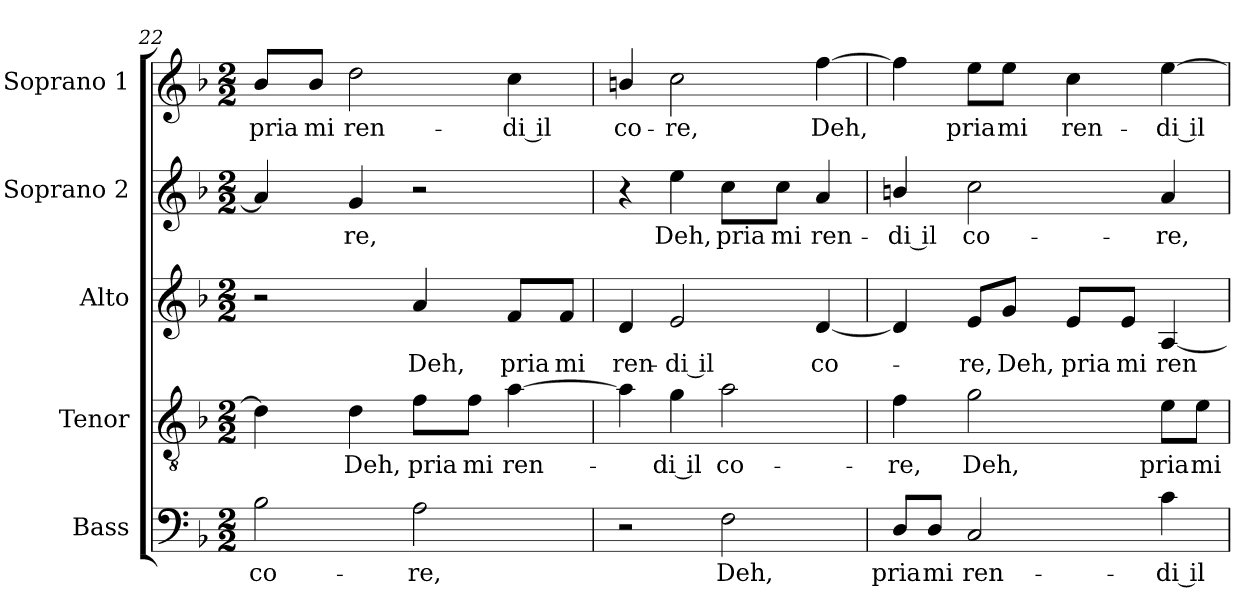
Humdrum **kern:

**kern	**text	**kern	**text	**kern	**text	**kern	**text	**kern	**text
*part5	*part5	*part4	*part4	*part3	*part3	*part2	*part2	*part1	*part1
*staff5	*staff5	*staff4	*staff4	*staff3	*staff3	*staff2	*staff2	*staff1	*staff1
*I"Bass	*	*I"Tenor	*	*I"Alto	*	*I"Soprano 2	*	*I"Soprano 1	*
*I'B	*	*I'T	*	*I'A	*	*I'S2	*	*I'S1	*
!!LO:PB:g=z
*clefF4	*	*clefGv2	*	*clefG2	*	*clefG2	*	*clefG2	*
*	*	*ITrd7c12	*	*	*	*	*	*	*
*k[b-]	*	*k[b-]	*	*k[b-]	*	*k[b-]	*	*k[b-]	*
*F:	*	*F:	*	*F:	*	*F:	*	*F:	*
*M2/2	*	*M2/2	*	*M2/2	*	*M2/2	*	*M2/2	*
=22	=22	=22	=22	=22	=22	=22	=22	=22	=22
!	!LO:LY:b:color=#000000	!	!	!	!	!	!	!	!
!	!	!	!	!	!	!	!	!	!LO:LY:b:color=#000000
2B-i\	co-	4Di\]	.	2r	.	4ai/]	.	8b-i/L	pria
!	!	!	!	!	!	!	!	!	!LO:LY:b:color=#000000
.	.	.	.	.	.	.	.	8b-i/J	mi
!	!	!	!LO:LY:b:color=#000000	!	!	!	!	!	!
!	!	!	!	!	!	!	!LO:LY:b:color=#000000	!	!
!	!	!	!	!	!	!	!	!	!LO:LY:b:color=#000000
.	.	4Di\	Deh,	.	.	4gi/	-re,	2ddi\	ren-
!	!LO:LY:b:color=#000000	!	!	!	!	!	!	!	!
!	!	!	!LO:LY:b:color=#000000	!	!	!	!	!	!
!	!	!	!	!	!LO:LY:b:color=#000000	!	!	!	!
2Ai\	-re,	8Fi\L	pria	4ai/	Deh,	2r	.	.	.
!	!	!	!LO:LY:b:color=#000000	!	!	!	!	!	!
.	.	8Fi\J	mi	.	.	.	.	.	.
!	!	!	!LO:LY:b:color=#000000	!	!	!	!	!	!
!	!	!	!	!	!LO:LY:b:color=#000000	!	!	!	!
!	!	!	!	!	!	!	!	!	!LO:LY:b:color=#000000
.	.	[4Ai\	ren-	8fi/L	pria	.	.	4cci\	-di il
!	!	!	!	!	!LO:LY:b:color=#000000	!	!	!	!
.	.	.	.	8fi/J	mi	.	.	.	.
=23	=23	=23	=23	=23	=23	=23	=23	=23	=23
!	!	!	!	!	!LO:LY:b:color=#000000	!	!	!	!
!	!	!	!	!	!	!	!	!	!LO:LY:b:color=#000000
2r	.	4Ai\]	.	4di/	ren-	4r	.	4bni/	co-
!	!	!	!LO:LY:b:color=#000000	!	!	!	!	!	!
!	!	!	!	!	!LO:LY:b:color=#000000	!	!	!	!
!	!	!	!	!	!	!	!LO:LY:b:color=#000000	!	!
!	!	!	!	!	!	!	!	!	!LO:LY:b:color=#000000
.	.	4Gi\	-di il	2ei/	-di il	4eei\	Deh,	2cci\	-re,
!	!LO:LY:b:color=#000000	!	!	!	!	!	!	!	!
!	!	!	!LO:LY:b:color=#000000	!	!	!	!	!	!
!	!	!	!	!	!	!	!LO:LY:b:color=#000000	!	!
2Fi\	Deh,	2Ai\	co-	.	.	8cci\L	pria	.	.
!	!	!	!	!	!	!	!LO:LY:b:color=#000000	!	!
.	.	.	.	.	.	8cci\J	mi	.	.
!	!	!	!	!	!LO:LY:b:color=#000000	!	!	!	!
!	!	!	!	!	!	!	!LO:LY:b:color=#000000	!	!
!	!	!	!	!	!	!	!	!	!LO:LY:b:color=#000000
.	.	.	.	[4di/	co-	4ai/	ren-	[4ffi\	Deh,
=24	=24	=24	=24	=24	=24	=24	=24	=24	=24
!	!LO:LY:b:color=#000000	!	!	!	!	!	!	!	!
!	!	!	!LO:LY:b:color=#000000	!	!	!	!	!	!
!	!	!	!	!	!	!	!LO:LY:b:color=#000000	!	!
8Di/L	pria	4Fi\	-re,	4di/]	.	4bni/	-di il	4ffi\]	.
!	!LO:LY:b:color=#000000	!	!	!	!	!	!	!	!
8Di/J	mi	.	.	.	.	.	.	.	.
!	!LO:LY:b:color=#000000	!	!	!	!	!	!	!	!
!	!	!	!LO:LY:b:color=#000000	!	!	!	!	!	!
!	!	!	!	!	!LO:LY:b:color=#000000	!	!	!	!
!	!	!	!	!	!	!	!LO:LY:b:color=#000000	!	!
!	!	!	!	!	!	!	!	!	!LO:LY:b:color=#000000
2Ci/	ren-	2Gi\	Deh,	8ei/L	-re,	2cci\	co-	8eei\L	pria
!	!	!	!	!	!LO:LY:b:color=#000000	!	!	!	!
!	!	!	!	!	!	!	!	!	!LO:LY:b:color=#000000
.	.	.	.	8gi/J	Deh,	.	.	8eei\J	mi
!	!	!	!	!	!LO:LY:b:color=#000000	!	!	!	!
!	!	!	!	!	!	!	!	!	!LO:LY:b:color=#000000
.	.	.	.	8ei/L	pria	.	.	4cci\	ren-
!	!	!	!	!	!LO:LY:b:color=#000000	!	!	!	!
.	.	.	.	8ei/J	mi	.	.	.	.
!	!LO:LY:b:color=#000000	!	!	!	!	!	!	!	!
!	!	!	!LO:LY:b:color=#000000	!	!	!	!	!	!
!	!	!	!	!	!LO:LY:b:color=#000000	!	!	!	!
!	!	!	!	!	!	!	!LO:LY:b:color=#000000	!	!
!	!	!	!	!	!	!	!	!	!LO:LY:b:color=#000000
4ci\	-di il	8Ei\L	pria	[4Ai/	ren-	4ai/	-re,	[4eei\	-di il
!	!	!	!LO:LY:b:color=#000000	!	!	!	!	!	!
.	.	8Ei\J	mi	.	.	.	.	.	.
=	=	=	=	=	=	=	=	=	=
*-	*-	*-	*-	*-	*-	*-	*-	*-	*-
